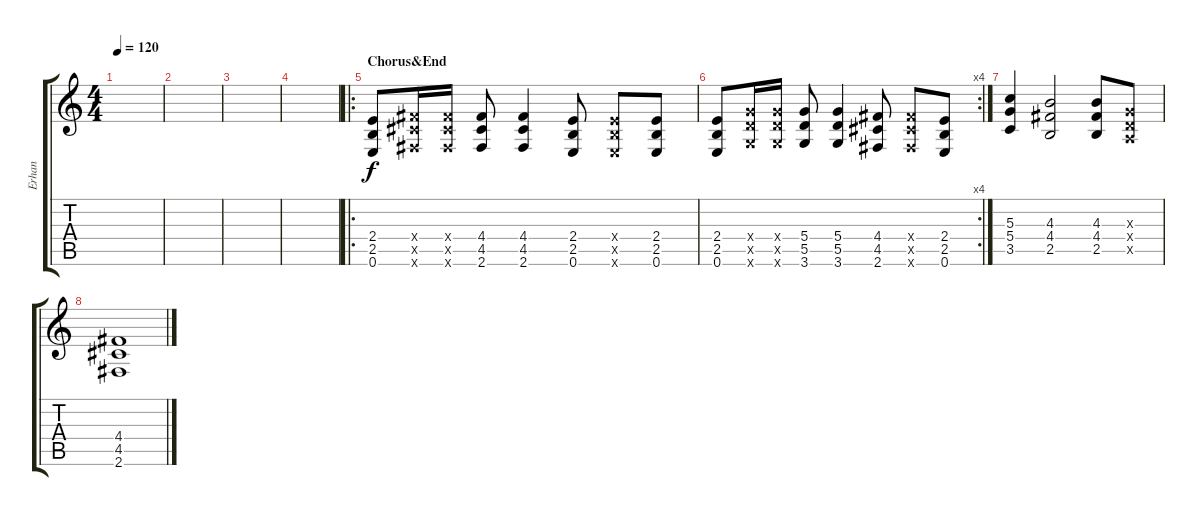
\track ("Erhan" "Erhan") {instrument distortionguitar}
\staff {score tabs}
\tuning (E4 B3 G3 D3 A2 E2) {hide}
\ts (4 4)
\tempo 120
\clef g2
\ks c
|
|
|
|
\ro
\section ("" "Chorus&End")
(2.4 2.5 0.6).8 (4.4{x} 4.5{x} 2.6{x}).16 (4.4{x} 4.5{x} 2.6{x}).16 (4.4 4.5 2.6).8 (4.4 4.5 2.6).4 (2.4 2.5 0.6).8 (2.4{x} 2.5{x} 0.6{x}).8 (2.4 2.5 0.6).8 |
\rc 4
(2.4 2.5 0.6).8 (5.4{x} 5.5{x} 3.6{x}).16 (5.4{x} 5.5{x} 3.6{x}).16 (5.4 5.5 3.6).8 (5.4 5.5 3.6).4 (4.4 4.5 2.6).8 (4.4{x} 4.5{x} 2.6{x}).8 (2.4 2.5 0.6).8 |
(5.3 5.4 3.5).4 (4.3 4.4 2.5).2 (4.3 4.4 2.5).8 (0.3{x} 0.4{x} 0.5{x}).8 |
(4.4 4.5 2.6).1
